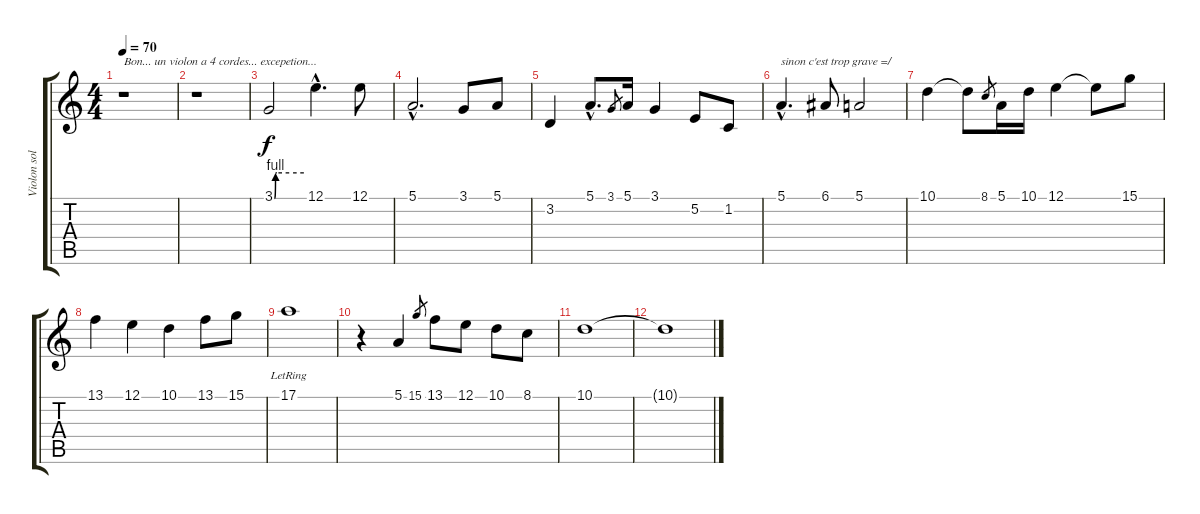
\track ("Violon solo" "Violon sol") {instrument violin}
\staff {score tabs}
\tuning (E4 B3 G3 D3 A2 E2) {hide}
\ts (4 4)
\tempo 70
\clef g2
\ks c
r.1{txt "Bon... un violon a 4 cordes... excepetion..." dy f instrument violin} |
r.1 |
3.1{be (custom 0 0 2 4 5 4 30 4 60 4)}.2 12.1{hac}.4{d} 12.1.8 |
5.1{hac}.2{d} 3.1.8 5.1.8 |
3.2.4 5.1{hac}.8{d} 3.1.8{gr} 5.1.16 3.1.4 5.2.8 1.2.8 |
5.1{hac}.4{d txt "sinon c'est trop grave =/"} 6.1.8 5.1.2 |
10.1.4 10.1{t}.8 8.1.8{gr} 5.1.16 10.1.16 12.1.4 12.1{t}.8 15.1.8 |
13.1.4 12.1.4 10.1.4 13.1.8 15.1.8 |
17.1{lr}.1{volume 7} |
r.4{volume 13} 5.1.4 15.1.8{gr} 13.1.8 12.1.8 10.1.8 8.1.8 |
10.1.1{volume 8} |
10.1{t}.1{volume 4}
